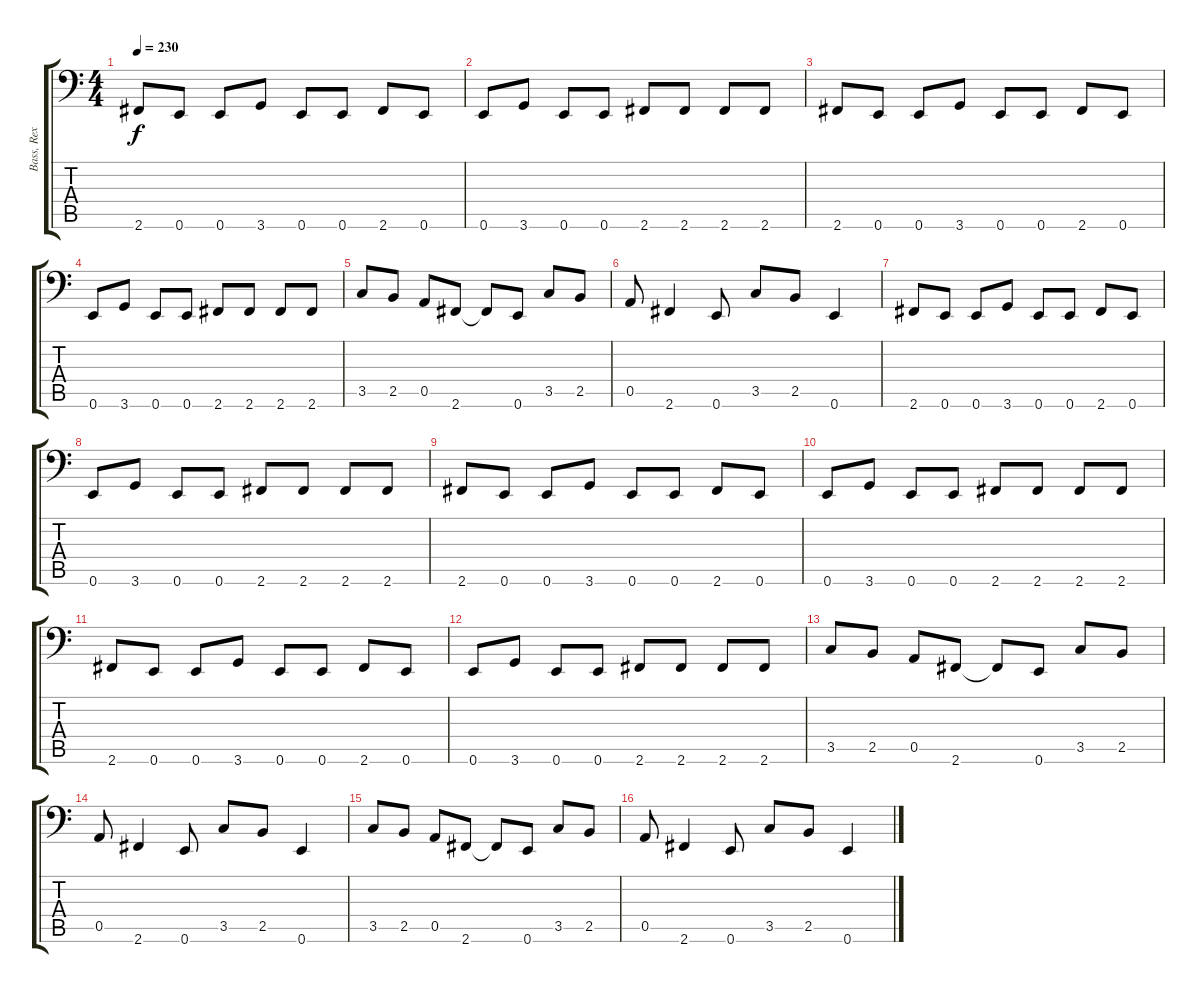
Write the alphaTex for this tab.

\track ("Bass, Rex" "Bass, Rex") {instrument electricbasspick}
\staff {score tabs}
\tuning (E3 B2 G2 D2 A1 E1) {hide}
\ts (4 4)
\tempo 230
\clef f4
\ks c
2.6.8{dy f} 0.6.8 0.6.8 3.6.8 0.6.8 0.6.8 2.6.8 0.6.8 |
0.6.8 3.6.8 0.6.8 0.6.8 2.6.8 2.6.8 2.6.8 2.6.8 |
2.6.8 0.6.8 0.6.8 3.6.8 0.6.8 0.6.8 2.6.8 0.6.8 |
0.6.8 3.6.8 0.6.8 0.6.8 2.6.8 2.6.8 2.6.8 2.6.8 |
3.5.8 2.5.8 0.5.8 2.6.8 2.6{t}.8 0.6.8 3.5.8 2.5.8 |
0.5.8 2.6.4 0.6.8 3.5.8 2.5.8 0.6.4 |
2.6.8 0.6.8 0.6.8 3.6.8 0.6.8 0.6.8 2.6.8 0.6.8 |
0.6.8 3.6.8 0.6.8 0.6.8 2.6.8 2.6.8 2.6.8 2.6.8 |
2.6.8 0.6.8 0.6.8 3.6.8 0.6.8 0.6.8 2.6.8 0.6.8 |
0.6.8 3.6.8 0.6.8 0.6.8 2.6.8 2.6.8 2.6.8 2.6.8 |
2.6.8 0.6.8 0.6.8 3.6.8 0.6.8 0.6.8 2.6.8 0.6.8 |
0.6.8 3.6.8 0.6.8 0.6.8 2.6.8 2.6.8 2.6.8 2.6.8 |
3.5.8 2.5.8 0.5.8 2.6.8 2.6{t}.8 0.6.8 3.5.8 2.5.8 |
0.5.8 2.6.4 0.6.8 3.5.8 2.5.8 0.6.4 |
3.5.8 2.5.8 0.5.8 2.6.8 2.6{t}.8 0.6.8 3.5.8 2.5.8 |
0.5.8 2.6.4 0.6.8 3.5.8 2.5.8 0.6.4
